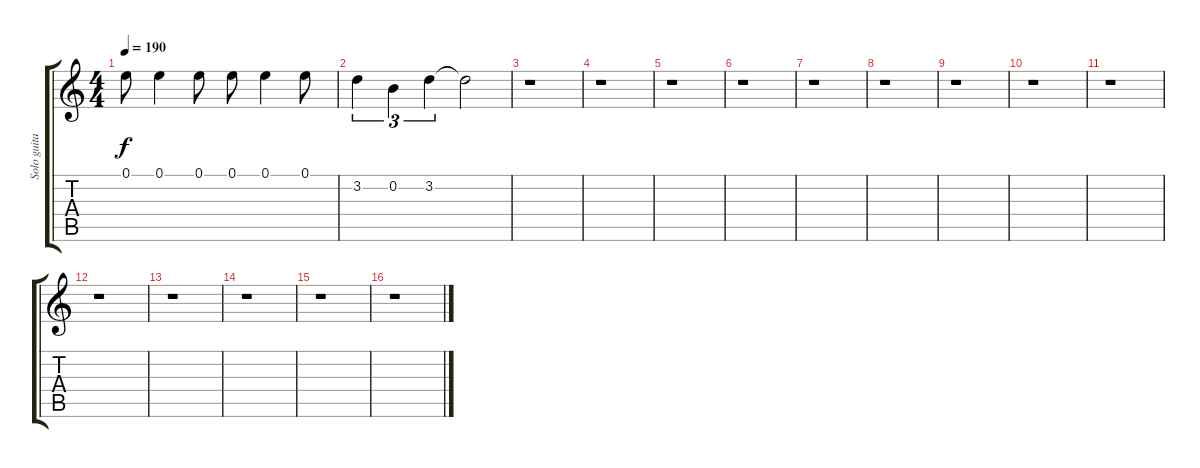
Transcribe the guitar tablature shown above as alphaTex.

\track ("Solo guitar" "Solo guita") {instrument overdrivenguitar}
\staff {score tabs}
\tuning (E4 B3 G3 D3 A2 E2) {hide}
\ts (4 4)
\tempo 190
\clef g2
\ks c
0.1.8{dy f} 0.1.4 0.1.8 0.1.8 0.1.4 0.1.8 |
3.2.4{tu (3 2)} 0.2.4{tu (3 2)} 3.2.4{tu (3 2)} 3.2{t}.2 |
r.1 |
r.1 |
r.1 |
r.1 |
r.1 |
r.1 |
r.1 |
r.1 |
r.1 |
r.1 |
r.1 |
r.1 |
r.1 |
r.1
